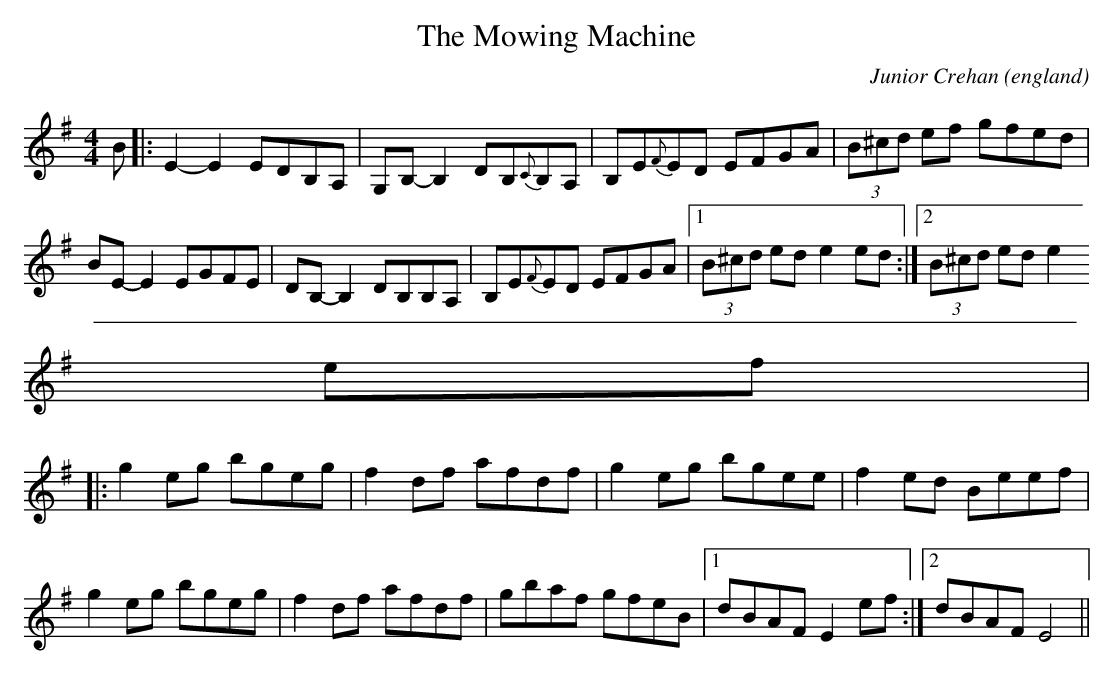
X:1
T:Mowing Machine, The
O:england
M:4/4
L:1/8
C:Junior Crehan
K:Em
B|:E2-E2 EDB,A,|G,B,-B,2 DB,{C}B,A,|B,E{F}ED EFGA|(3B^cd ef gfed|
BE-E2 EGFE|DB,-B,2 DB,B,A,|B,E{F}ED EFGA|1(3B^cd ed e2 ed:|2(3B^cd ed e2
ef|
|:g2 eg bgeg|f2 df afdf|g2 eg bgee|f2 ed Beef|
g2 eg bgeg|f2 df afdf|gbaf gfeB|1dBAF E2 ef:|2dBAF E4||
